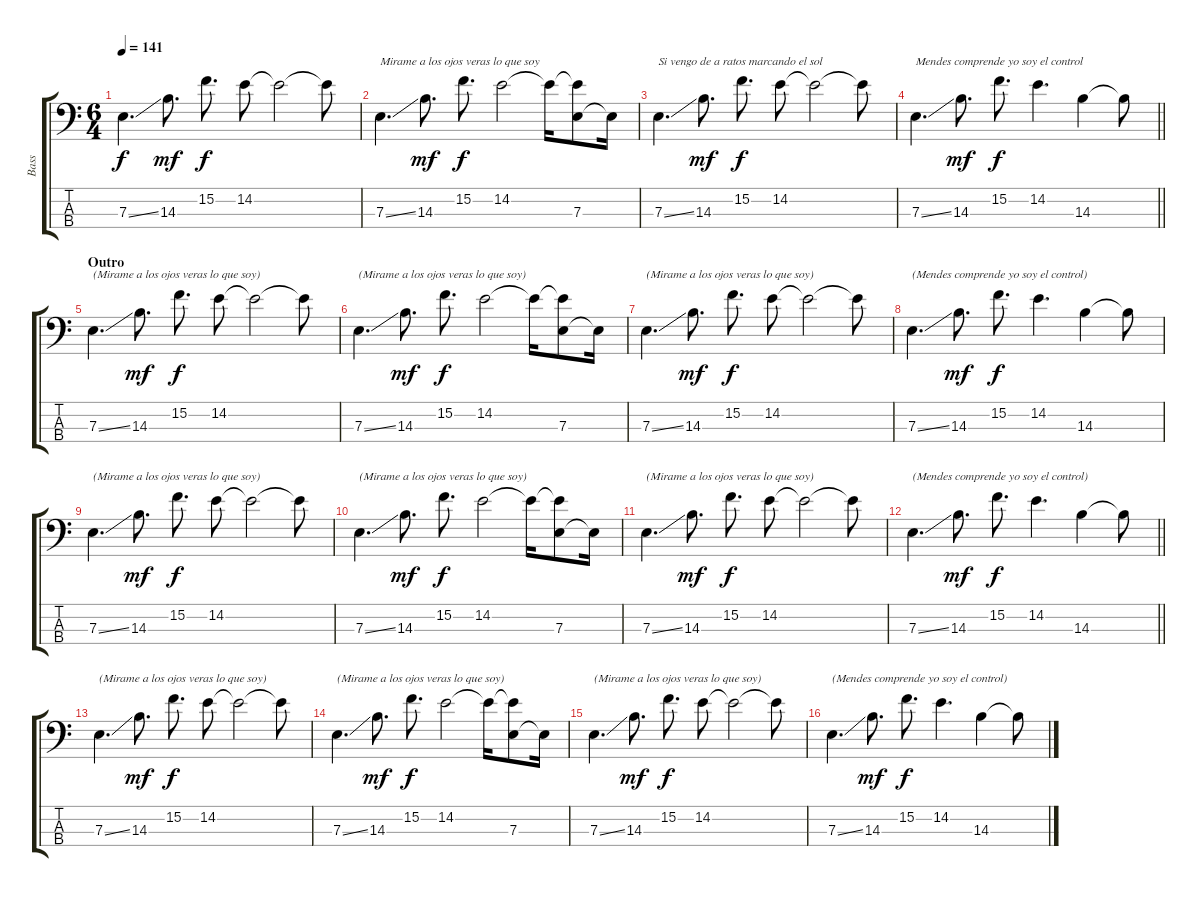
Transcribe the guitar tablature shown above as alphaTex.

\track ("Bass" "Bass") {instrument electricbassfinger}
\staff {score tabs}
\tuning (G2 D2 A1 E1) {hide}
\ts (6 4)
\tempo 141
\clef f4
\ks c
7.3{ss}.4{d dy f} 14.3.8{d dy mf} 15.2.8{d dy f} 14.2.8 14.2{t}.2 14.2{t}.8 |
7.3{ss}.4{d txt "Mirame a los ojos veras lo que soy"} 14.3.8{d dy mf} 15.2.8{d dy f} 14.2.2 14.2{t}.16 (14.2{t} 7.3).8 7.3{t}.16 |
7.3{ss}.4{d txt "Si vengo de a ratos marcando el sol"} 14.3.8{d dy mf} 15.2.8{d dy f} 14.2.8 14.2{t}.2 14.2{t}.8 |
\barLineRight lightlight
7.3{ss}.4{d txt "Mendes comprende yo soy el control"} 14.3.8{d dy mf} 15.2.8{d dy f} 14.2.4{d} 14.3.4 14.3{t}.8 |
\section ("" "Outro")
7.3{ss}.4{d txt "(Mirame a los ojos veras lo que soy)"} 14.3.8{d dy mf} 15.2.8{d dy f} 14.2.8 14.2{t}.2 14.2{t}.8 |
7.3{ss}.4{d txt "(Mirame a los ojos veras lo que soy)"} 14.3.8{d dy mf} 15.2.8{d dy f} 14.2.2 14.2{t}.16 (14.2{t} 7.3).8 7.3{t}.16 |
7.3{ss}.4{d txt "(Mirame a los ojos veras lo que soy)"} 14.3.8{d dy mf} 15.2.8{d dy f} 14.2.8 14.2{t}.2 14.2{t}.8 |
7.3{ss}.4{d txt "(Mendes comprende yo soy el control)"} 14.3.8{d dy mf} 15.2.8{d dy f} 14.2.4{d} 14.3.4 14.3{t}.8 |
7.3{ss}.4{d txt "(Mirame a los ojos veras lo que soy)"} 14.3.8{d dy mf} 15.2.8{d dy f} 14.2.8 14.2{t}.2 14.2{t}.8 |
7.3{ss}.4{d txt "(Mirame a los ojos veras lo que soy)"} 14.3.8{d dy mf} 15.2.8{d dy f} 14.2.2 14.2{t}.16 (14.2{t} 7.3).8 7.3{t}.16 |
7.3{ss}.4{d txt "(Mirame a los ojos veras lo que soy)"} 14.3.8{d dy mf} 15.2.8{d dy f} 14.2.8 14.2{t}.2 14.2{t}.8 |
\barLineRight lightlight
7.3{ss}.4{d txt "(Mendes comprende yo soy el control)"} 14.3.8{d dy mf} 15.2.8{d dy f} 14.2.4{d} 14.3.4 14.3{t}.8 |
7.3{ss}.4{d txt "(Mirame a los ojos veras lo que soy)"} 14.3.8{d dy mf} 15.2.8{d dy f} 14.2.8 14.2{t}.2 14.2{t}.8 |
7.3{ss}.4{d txt "(Mirame a los ojos veras lo que soy)"} 14.3.8{d dy mf} 15.2.8{d dy f} 14.2.2 14.2{t}.16 (14.2{t} 7.3).8 7.3{t}.16 |
7.3{ss}.4{d txt "(Mirame a los ojos veras lo que soy)"} 14.3.8{d dy mf} 15.2.8{d dy f} 14.2.8 14.2{t}.2 14.2{t}.8 |
7.3{ss}.4{d txt "(Mendes comprende yo soy el control)"} 14.3.8{d dy mf} 15.2.8{d dy f} 14.2.4{d} 14.3.4 14.3{t}.8
